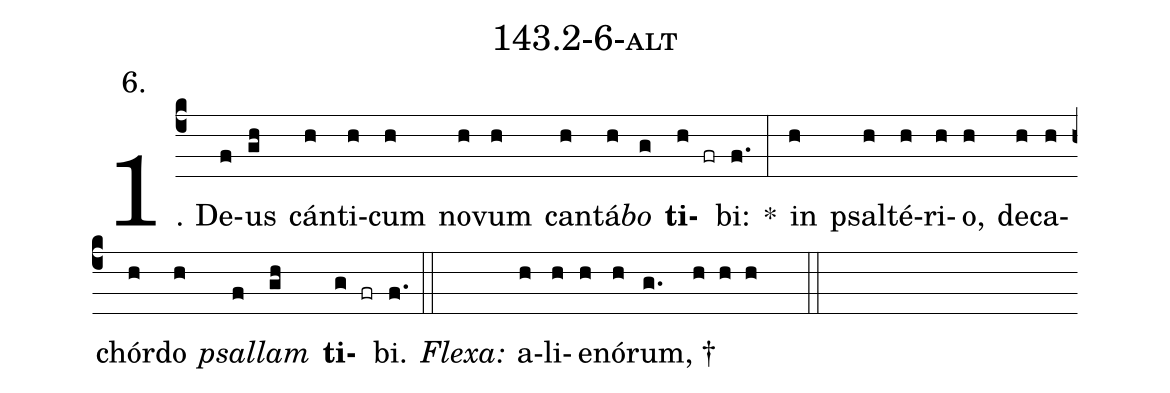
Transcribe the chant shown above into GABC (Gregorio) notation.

name: 143.2-6-alt;
annotation: 6.;
%%
(c4)1. De(f)us(gh) cán(h)ti(h)cum(h) no(h)vum(h) can(h)tá(h)<i>bo</i>(g) <b>ti</b>(h fr)bi:(f.) *(:) in(h) psal(h)té(h)ri(h)o,(h) de(h)ca(h)chór(h)do(h) <i>psal</i>(f)<i>lam</i>(gh) <b>ti</b>(g fr)bi.(f.) (::)
<i>Flexa:</i>(////)  a(h)li(h)e(h)nó(h)rum, †(g.//// h h h  ::)
